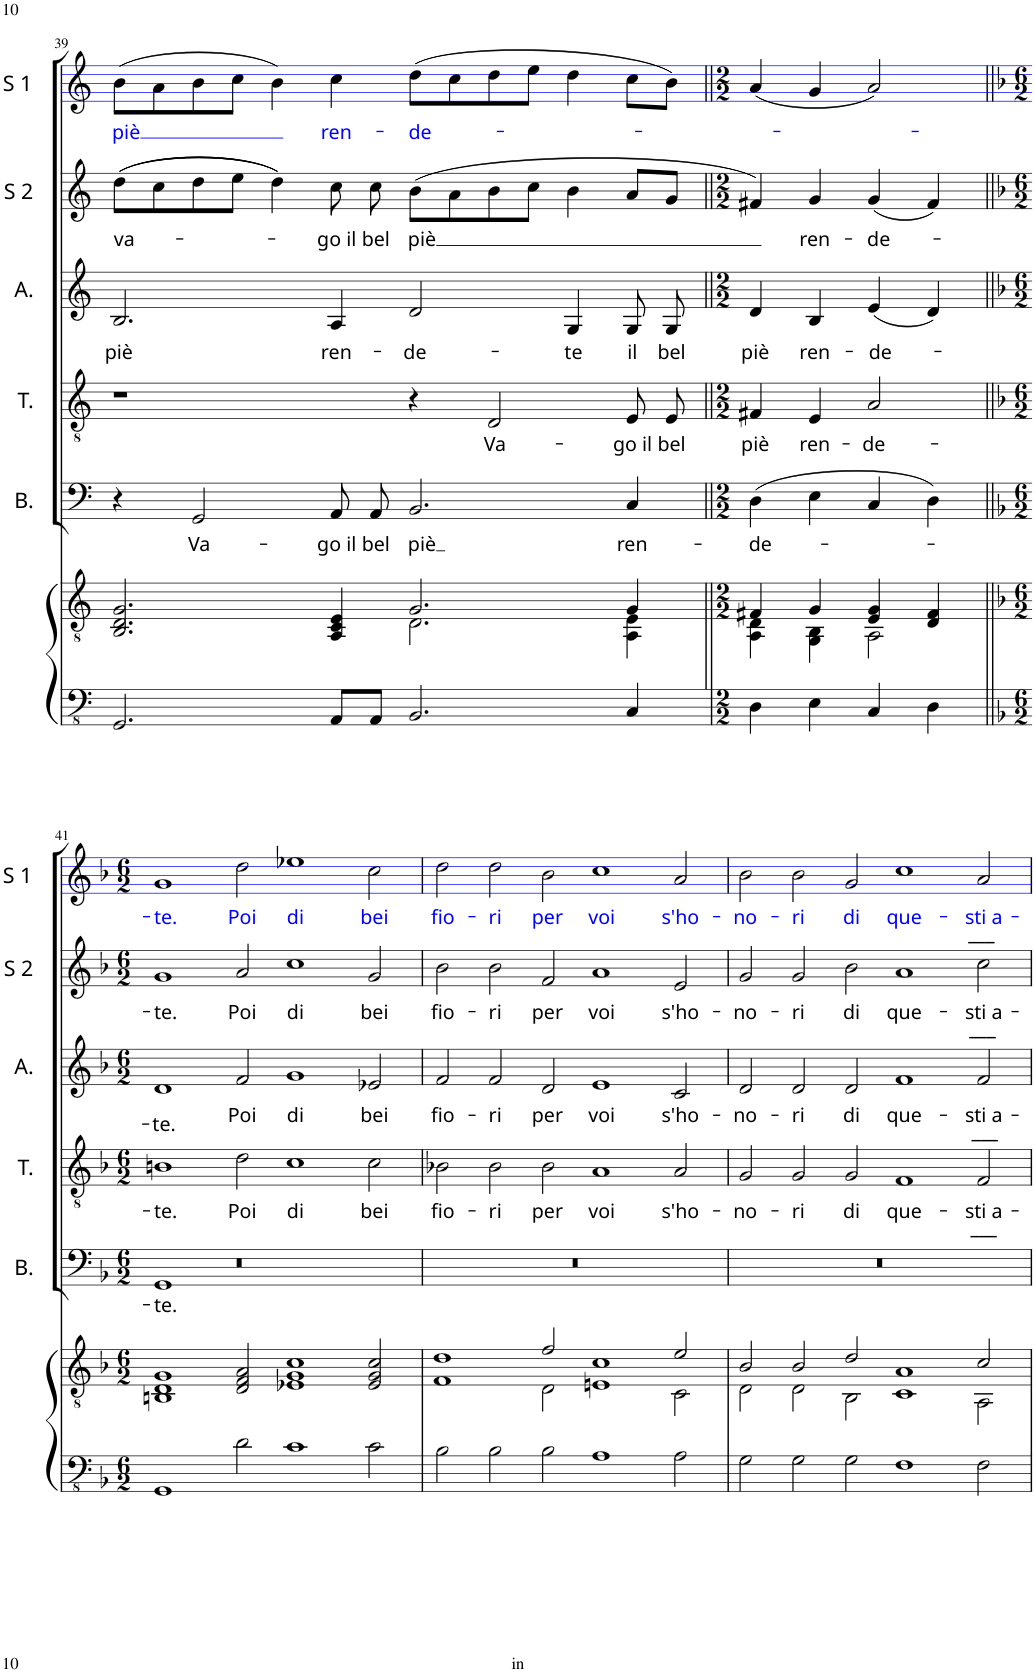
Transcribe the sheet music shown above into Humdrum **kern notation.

**kern	**kern	**kern	**text	**kern	**text	**kern	**text	**kern	**text	**kern	**text
*part6	*part6	*part5	*part5	*part4	*part4	*part3	*part3	*part2	*part2	*part1	*part1
*staff7	*staff6	*staff5	*staff5	*staff4	*staff4	*staff3	*staff3	*staff2	*staff2	*staff1	*staff1
*I"Piano	*	*I"B.	*	*I"T.	*	*I"A.	*	*I"S 2	*	*I"S 1	*
*I'Pno	*	*I'B.	*	*I'T.	*	*I'A.	*	*I'S 2	*	*I'S 1	*
!!LO:PB:g=z
*clefFv4	*clefGv2	*clefF4	*	*clefGv2	*	*clefG2	*	*clefG2	*	*clefG2	*
*k[]	*k[]	*k[]	*	*k[]	*	*k[]	*	*k[]	*	*k[]	*
*M4/2	*M4/2	*M4/2	*	*M4/2	*	*M4/2	*	*M4/2	*	*M4/2	*
=39	=39	=39	=39	=39	=39	=39	=39	=39	=39	=39	=39
*	*^	*	*	*	*	*	*	*	*	*	*
!	!	!	!	!	!	!	!	!LO:LY:b	!	!LO:LY:b	!	!LO:LY:b:color=#0000FF
2.GGG/	2.BB/ 2.D/ 2.G/	1ryy	4r	.	1r	.	2.B/	piè	((8dd\L	va-	(8b\L	-piè
.	.	.	.	.	.	.	.	.	8cc\	.	8a\	.
!	!	!	!	!LO:LY:b	!	!	!	!	!	!	!	!
.	.	.	2GG/	Va-	.	.	.	.	8dd\	.	8b\	.
.	.	.	.	.	.	.	.	.	8ee\J	.	8cc\J	.
.	.	.	.	.	.	.	.	.	4dd\))	.	4b\)	.
!	!	!	!	!LO:LY:b	!	!	!	!LO:LY:b	!	!LO:LY:b	!	!LO:LY:b:color=#0000FF
8AAA/L	4AA/ 4C/ 4E/	.	8AA/L	-go il	.	.	4A/	ren-	8cc\	-go il	4cc\	ren-
!	!	!	!	!LO:LY:b	!	!	!	!	!	!LO:LY:b	!	!
8AAA/J	.	.	8AA/J	bel	.	.	.	.	8cc\	bel	.	.
!	!	!	!	!LO:LY:b	!	!	!	!LO:LY:b	!	!LO:LY:b	!	!LO:LY:b:color=#0000FF
2.BBB/	2.G/	2.D\	2.BB/	piè	4r	.	2d/	-de-	(8b\L	-piè	(8dd\L	-de-
.	.	.	.	.	.	.	.	.	8a\	.	8cc\	.
!	!	!	!	!	!	!LO:LY:b	!	!	!	!	!	!
.	.	.	.	.	2D/	Va-	.	.	8b\	.	8dd\	.
.	.	.	.	.	.	.	.	.	8cc\J	.	8ee\J	.
!	!	!	!	!	!	!	!	!LO:LY:b	!	!	!	!
.	.	.	.	.	.	.	4G/	-te	4b\	.	4dd\	.
!	!	!	!	!LO:LY:b	!	!LO:LY:b	!	!LO:LY:b	!	!	!	!
4CC/	4G/	4AA\ 4E\	4C/	ren-	8E/L	-go il	8G/L	il	8a/L	.	8cc\L	.
!	!	!	!	!	!	!LO:LY:b	!	!LO:LY:b	!	!	!	!
.	.	.	.	.	8E/J	bel	8G/J	bel	8g/J	.	8b\J)	.
=40||	=40||	=40||	=40||	=40||	=40||	=40||	=40||	=40||	=40||	=40||	=40||	=40||
*M2/2	*M2/2	*	*M2/2	*	*M2/2	*	*M2/2	*	*M2/2	*	*M2/2	*
!	!	!	!	!LO:LY:b	!	!LO:LY:b	!	!LO:LY:b	!	!	!	!
4DD\	4F#X/	4AA\ 4D\	(4D\	-de-	4F#X/	piè	4d/	piè	4f#X/)	.	(4a/	.
!	!	!	!	!	!	!LO:LY:b	!	!LO:LY:b	!	!LO:LY:b	!	!
4EE\	4G/	4GG\ 4BB\	4E\	.	4E/	ren-	4B/	ren-	4g/	ren-	4g/	.
!	!	!	!	!	!	!LO:LY:b	!	!LO:LY:b	!	!LO:LY:b	!	!
4CC/	4E/ 4G/	2AA\	4C/	.	2A/	-de-	(4e/	-de-	(4g/	-de-	2a/)	.
4DD\	4D/ 4F#/	.	4D\)	.	.	.	4d/)	.	4f#/)	.	.	.
!!LO:LB:g=z
=41||	=41||	=41||	=41||	=41||	=41||	=41||	=41||	=41||	=41||	=41||	=41||	=41||
*k[b-]	*k[b-]	*	*k[b-]	*	*k[b-]	*	*k[b-]	*	*k[b-]	*	*k[b-]	*
*M6/2	*M6/2	*	*M6/2	*	*M6/2	*	*M6/2	*	*M6/2	*	*M6/2	*
*^	*	*	*	*	*	*	*	*	*	*	*	*
!	!	!	!	!	!LO:LY:b	!	!LO:LY:b	!	!LO:LY:b	!	!LO:LY:b	!	!LO:LY:b:color=#0000FF
1GGG	1ryy	1G	1BBn 1D	1GG	-te.	1Bn	te.	1d	-te.	1g	-te.	1g	-te.
!	!	!	!	!	!	!	!LO:LY:b	!	!LO:LY:b	!	!LO:LY:b	!	!LO:LY:b:color=#0000FF
0ryy	2D\	2D/ 2F/ 2A/	0ryy	0r	.	2d\	Poi	2f/	Poi	2a/	Poi	2dd\	Poi
!	!	!	!	!	!	!	!LO:LY:b	!	!LO:LY:b	!	!LO:LY:b	!	!LO:LY:b:color=#0000FF
.	1C	1E-X 1G 1c	.	.	.	1c	di	1g	di	1cc	di	1ee-X	di
!	!	!	!	!	!	!	!LO:LY:b	!	!LO:LY:b	!	!LO:LY:b	!	!LO:LY:b:color=#0000FF
.	2C\	2E-/ 2G/ 2c/	.	.	.	2c\	bei	2e-X/	bei	2g/	bei	2cc\	bei
=42	=42	=42	=42	=42	=42	=42	=42	=42	=42	=42	=42	=42	=42
!	!	!	!	!	!	!	!LO:LY:b	!	!LO:LY:b	!	!LO:LY:b	!	!LO:LY:b:color=#0000FF
*v	*v	*	*	*	*	*	*	*	*	*	*	*	*
2BB-\	1d	1F	0.r	.	2B-X\	fio-	2f/	fio-	2b-\	fio-	2dd\	fio-
!	!	!	!	!	!	!LO:LY:b	!	!LO:LY:b	!	!LO:LY:b	!	!LO:LY:b:color=#0000FF
2BB-\	.	.	.	.	2B-\	-ri	2f/	-ri	2b-\	-ri	2dd\	-ri
!	!	!	!	!	!	!LO:LY:b	!	!LO:LY:b	!	!LO:LY:b	!	!LO:LY:b:color=#0000FF
2BB-\	2f/	2D\	.	.	2B-\	per	2d/	per	2f/	per	2b-\	per
!	!	!	!	!	!	!LO:LY:b	!	!LO:LY:b	!	!LO:LY:b	!	!LO:LY:b:color=#0000FF
1AA	1c	1En	.	.	1A	voi	1e	voi	1a	voi	1cc	voi
!	!	!	!	!	!	!LO:LY:b	!	!LO:LY:b	!	!LO:LY:b	!	!LO:LY:b:color=#0000FF
2AA\	2e/	2C\	.	.	2A/	s'ho-	2c/	s'ho-	2e/	s'ho-	2a/	s'ho-
=43	=43	=43	=43	=43	=43	=43	=43	=43	=43	=43	=43	=43
!	!	!	!	!	!	!LO:LY:b	!	!LO:LY:b	!	!LO:LY:b	!	!LO:LY:b:color=#0000FF
2GG\	2B-/	2D\	0.r	.	2G/	-no-	2d/	-no-	2g/	-no-	2b-\	-no-
!	!	!	!	!	!	!LO:LY:b	!	!LO:LY:b	!	!LO:LY:b	!	!LO:LY:b:color=#0000FF
2GG\	2B-/	2D\	.	.	2G/	-ri	2d/	-ri	2g/	-ri	2b-\	-ri
!	!	!	!	!	!	!LO:LY:b	!	!LO:LY:b	!	!LO:LY:b	!	!LO:LY:b:color=#0000FF
2GG\	2d/	2BB-\	.	.	2G/	di	2d/	di	2b-\	di	2g/	di
!	!	!	!	!	!	!LO:LY:b	!	!LO:LY:b	!	!LO:LY:b	!	!LO:LY:b:color=#0000FF
1FF	1A	1C	.	.	1F	que-	1f	que-	1a	que-	1cc	que-
!	!	!	!	!	!	!	!	!	!	!	!LO:TX:b:B:t=___	!
!	!	!	!	!	!	!	!	!	!LO:TX:b:B:t=___	!	!	!
!	!	!	!	!	!	!	!LO:TX:b:B:t=___	!	!	!	!	!
!	!	!	!	!	!LO:TX:b:B:t=___	!	!	!	!	!	!	!
!	!	!	!	!	!	!LO:LY:b	!	!LO:LY:b	!	!LO:LY:b	!	!LO:LY:b:color=#0000FF
2FF\	2c/	2AA\	.	.	2F/	-sti a-	2f/	-sti a-	2cc\	-sti a-	2a/	-sti a-
*	*v	*v	*	*	*	*	*	*	*	*	*	*
=	=	=	=	=	=	=	=	=	=	=	=
*-	*-	*-	*-	*-	*-	*-	*-	*-	*-	*-	*-
